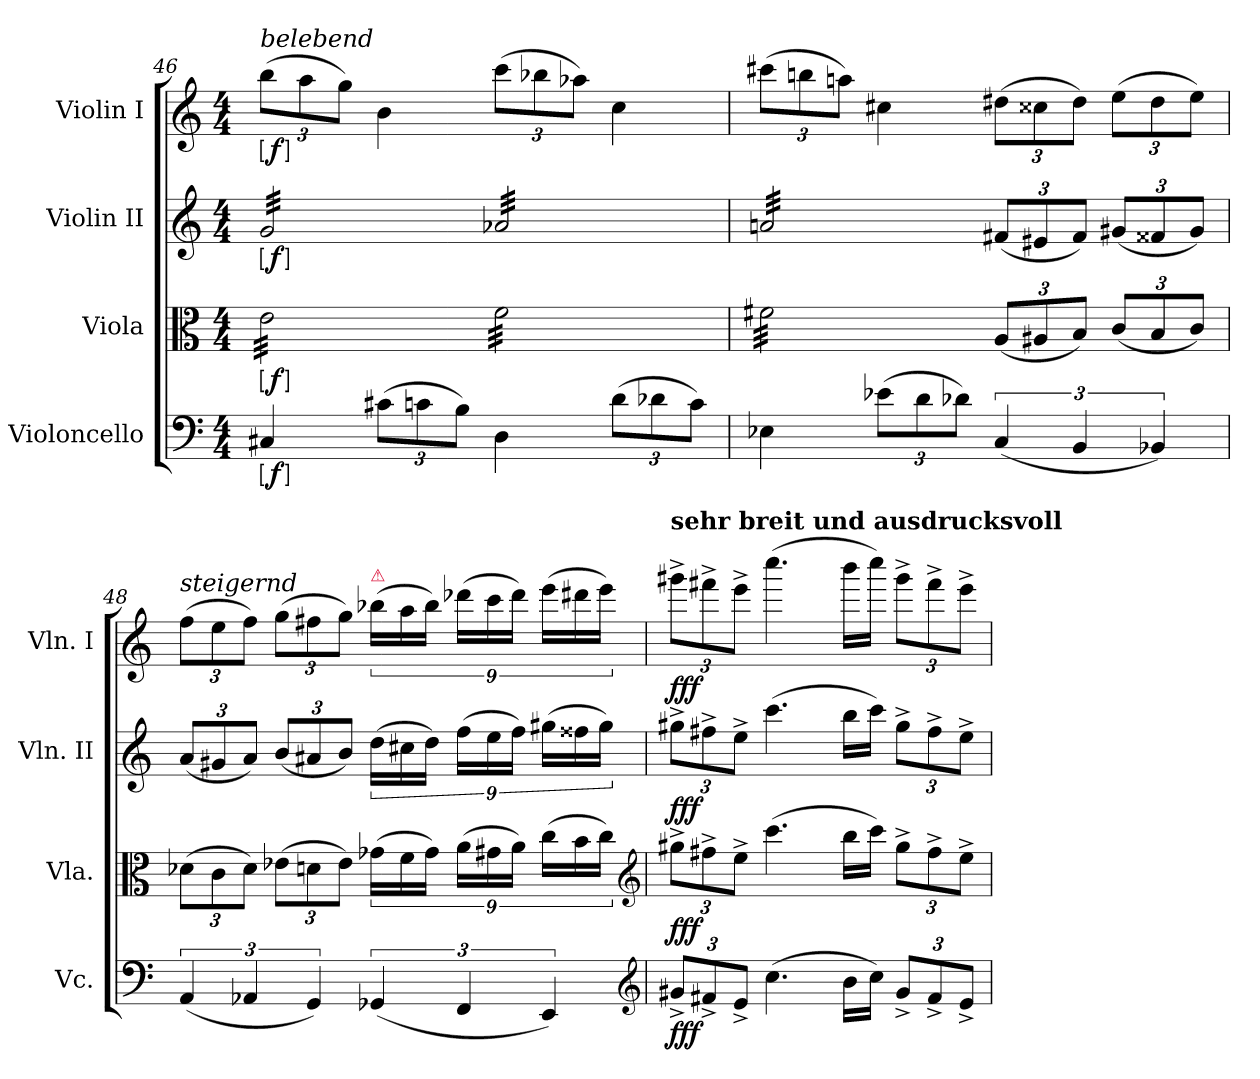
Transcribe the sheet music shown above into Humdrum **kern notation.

**kern	**dynam	**kern	**dynam	**kern	**dynam	**kern	**dynam
*part4	*part4	*part3	*part3	*part2	*part2	*part1	*part1
*staff4	*staff4	*staff3	*staff3	*staff2	*staff2	*staff1	*staff1
*I"Violoncello	*	*I"Viola	*	*I"Violin II	*	*I"Violin I	*
*I'Vc.	*	*I'Vla.	*	*I'Vln. II	*	*I'Vln. I	*
*clefF4	*	*clefC3	*	*clefG2	*	*clefG2	*
*k[]	*	*k[]	*	*k[]	*	*k[]	*
*C:	*	*C:	*	*C:	*	*C:	*
*M4/4	*	*M4/4	*	*M4/4	*	*M4/4	*
=46	=46	=46	=46	=46	=46	=46	=46
!	!	!	!	!	!	!LO:TX:a:i:t=belebend	!
!	!LO:DY:ed=brack	!	!LO:DY:ed=brack	!	!LO:DY:ed=brack	!	!LO:DY:ed=brack
*	*	*tremolo	*	*	*	*	*
*	*	*	*	*tremolo	*	*	*
4C#X	f	32eLLL	f	32gLLL	f	(12bbL	f
.	.	32e	.	32g	.	.	.
.	.	32e	.	32g	.	.	.
.	.	.	.	.	.	12aa	.
.	.	32e	.	32g	.	.	.
.	.	32e	.	32g	.	.	.
.	.	32e	.	32g	.	.	.
.	.	.	.	.	.	12ggJ)	.
.	.	32e	.	32g	.	.	.
.	.	32e	.	32g	.	.	.
(12c#XL	.	32e	.	32g	.	4b	.
.	.	32e	.	32g	.	.	.
.	.	32e	.	32g	.	.	.
12cn	.	.	.	.	.	.	.
.	.	32e	.	32g	.	.	.
.	.	32e	.	32g	.	.	.
.	.	32e	.	32g	.	.	.
12BJ)	.	.	.	.	.	.	.
.	.	32e	.	32g	.	.	.
.	.	32eJJJ	.	32gJJJ	.	.	.
4D	.	32fLLL	.	32a-XLLL	.	(12cccL	.
.	.	32f	.	32a-X	.	.	.
.	.	32f	.	32a-X	.	.	.
.	.	.	.	.	.	12bb-X	.
.	.	32f	.	32a-X	.	.	.
.	.	32f	.	32a-X	.	.	.
.	.	32f	.	32a-X	.	.	.
.	.	.	.	.	.	12aa-XJ)	.
.	.	32f	.	32a-X	.	.	.
.	.	32f	.	32a-X	.	.	.
(12dL	.	32f	.	32a-X	.	4cc	.
.	.	32f	.	32a-X	.	.	.
.	.	32f	.	32a-X	.	.	.
12d-X	.	.	.	.	.	.	.
.	.	32f	.	32a-X	.	.	.
.	.	32f	.	32a-X	.	.	.
.	.	32f	.	32a-X	.	.	.
12cJ)	.	.	.	.	.	.	.
.	.	32f	.	32a-X	.	.	.
.	.	32fJJJ	.	32a-XJJJ	.	.	.
=47	=47	=47	=47	=47	=47	=47	=47
4E-X	.	32f#XLLL	.	32anLLL	.	(12ccc#XL	.
.	.	32f#X	.	32an	.	.	.
.	.	32f#X	.	32an	.	.	.
.	.	.	.	.	.	12bbn	.
.	.	32f#X	.	32an	.	.	.
.	.	32f#X	.	32an	.	.	.
.	.	32f#X	.	32an	.	.	.
.	.	.	.	.	.	12aanJ)	.
.	.	32f#X	.	32an	.	.	.
.	.	32f#X	.	32an	.	.	.
(12e-XL	.	32f#X	.	32an	.	4cc#X	.
.	.	32f#X	.	32an	.	.	.
.	.	32f#X	.	32an	.	.	.
12d	.	.	.	.	.	.	.
.	.	32f#X	.	32an	.	.	.
.	.	32f#X	.	32an	.	.	.
.	.	32f#X	.	32an	.	.	.
12d-XJ)	.	.	.	.	.	.	.
.	.	32f#X	.	32an	.	.	.
.	.	32f#XJJJ	.	32anJJJ	.	.	.
*	*	*	*	*Xtremolo	*	*	*
*	*	*Xtremolo	*	*	*	*	*
(6C	.	(12AL	.	(12f#XL	.	(12dd#XL	.
.	.	12A#X	.	12e#X	.	12cc##X	.
6BB	.	12BJ)	.	12f#J)	.	12dd#J)	.
.	.	(12cL	.	(12g#XL	.	(12eeL	.
6BB-X)	.	12B	.	12f##X	.	12dd#	.
.	.	12cJ)	.	12g#J)	.	12eeJ)	.
=48	=48	=48	=48	=48	=48	=48	=48
!	!	!	!	!	!	!LO:TX:a:i:t=steigernd	!
(6AA	.	(12d-XL	.	(12aL	.	(12ffL	.
.	.	12c	.	12g#X	.	12ee	.
6AA-X	.	12d-J)	.	12aJ)	.	12ffJ)	.
.	.	(12e-XL	.	(12bL	.	(12ggL	.
6GG)	.	12dn	.	12a#X	.	12ff#X	.
.	.	12e-J)	.	12bJ)	.	12ggJ)	.
!	!	!	!	!	!	!LO:TX:a:color=crimson:t=⚠	!
(6GG-X	.	(18g-XLL	.	(18ddLL	.	(18bb-XLL	.
.	.	18f	.	18cc#X	.	18aa	.
.	.	18g-JJ)	.	18ddJJ)	.	18bb-JJ)	.
6FF	.	(18aLL	.	(18ffLL	.	(18ddd-XLL	.
.	.	18g#X	.	18ee	.	18ccc	.
.	.	18aJJ)	.	18ffJJ)	.	18ddd-JJ)	.
6EE)	.	(18ccLL	.	(18gg#XLL	.	(18eeeLL	.
.	.	18b	.	18ff##X	.	18ddd#X	.
.	.	18ccJJ)	.	18gg#JJ)	.	18eeeJJ)	.
*clefG2	*	*clefG2	*	*	*	*	*
=49	=49	=49	=49	=49	=49	=49	=49
!	!	!	!	!	!	!LO:TX:a:B:t=sehr breit und ausdrucksvoll	!
12g#X^L	fff	12gg#X^L	fff	12gg#X^L	fff	12ggg#X^L	fff
12f#X^	.	12ff#X^	.	12ff#X^	.	12fff#X^	.
12e^J	.	12ee^J	.	12ee^J	.	12eee^J	.
(4.cc	.	(4.ccc	.	(4.ccc	.	(4.cccc	.
16bLL	.	16bbLL	.	16bbLL	.	16bbbLL	.
16ccJJ)	.	16cccJJ)	.	16cccJJ)	.	16ccccJJ)	.
12g#^L	.	12gg#^L	.	12gg#^L	.	12ggg#^L	.
12f#^	.	12ff#^	.	12ff#^	.	12fff#^	.
12e^J	.	12ee^J	.	12ee^J	.	12eee^J	.
=	=	=	=	=	=	=	=
*-	*-	*-	*-	*-	*-	*-	*-
